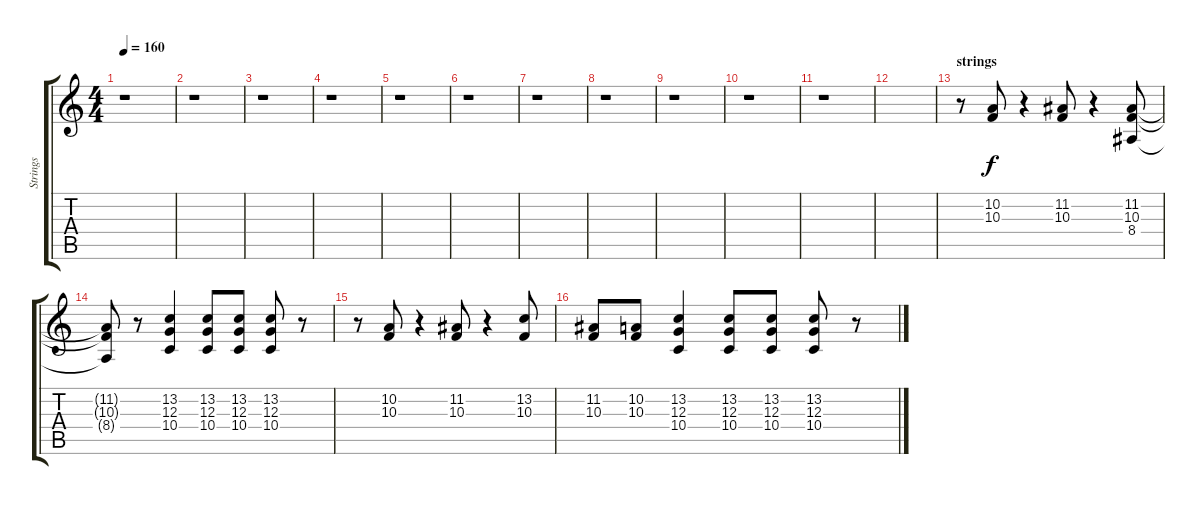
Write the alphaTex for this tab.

\track ("Strings" "Strings") {instrument rockorgan}
\staff {score tabs}
\tuning (E4 B3 G3 D3 A2 E2) {hide}
\ts (4 4)
\tempo 160
\clef g2
\ks c
r.1{dy f} |
r.1 |
r.1 |
r.1 |
r.1 |
r.1 |
r.1 |
r.1 |
r.1 |
r.1 |
r.1 |
|
\section ("" "strings")
r.8 (10.2 10.3).8 r.4 (11.2 10.3).8 r.4 (11.2 10.3 8.4).8 |
(11.2{t} 10.3{t} 8.4{t}).8 r.8 (13.2 12.3 10.4).4 (13.2 12.3 10.4).8 (13.2 12.3 10.4).8 (13.2 12.3 10.4).8 r.8 |
r.8 (10.2 10.3).8 r.4 (11.2 10.3).8 r.4 (13.2 10.3).8 |
(11.2 10.3).8 (10.2 10.3).8 (13.2 12.3 10.4).4 (13.2 12.3 10.4).8 (13.2 12.3 10.4).8 (13.2 12.3 10.4).8 r.8
